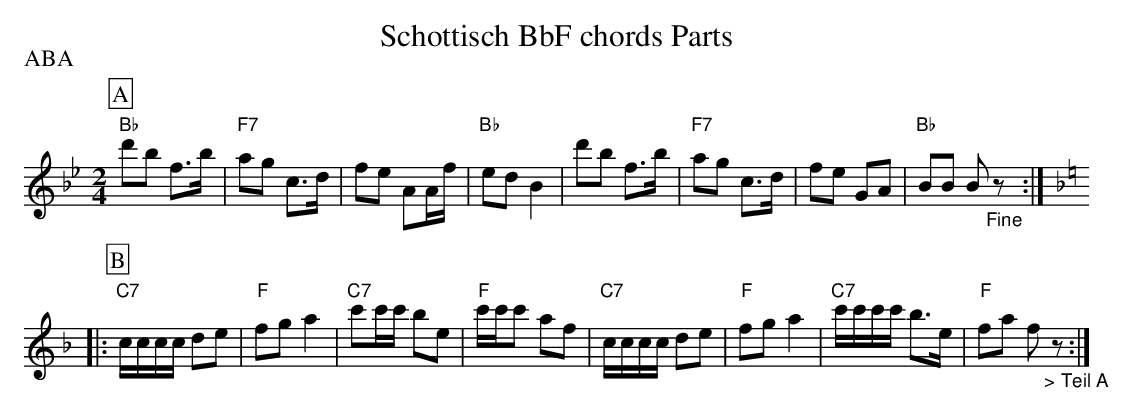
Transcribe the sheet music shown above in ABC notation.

X:1
T: Schottisch BbF chords Parts
P:ABA
M:2/4
L:1/16
K:Bb %%MIDI gchordon
[P:A] "Bb"d'2b2 f3b | "F7"a2g2 c3d | f2e2 A2Af | "Bb"e2d2B4 | d'2b2 f3b | "F7"a2g2 c3d | f2e2 G2A2 | "Bb"B2B2 B2"_Fine"z2 :: [P:B] [K:F]
"C7"cccc d2e2 | "F"f2g2a4 | "C7"c'2c'c' b2e2 | "F"c'c'c'2 a2f2 | "C7"cccc d2e2 | "F"f2g2a4 | "C7"c'c'c'c' b3e | "F"f2a2 f2"_> Teil A"z2 :|
